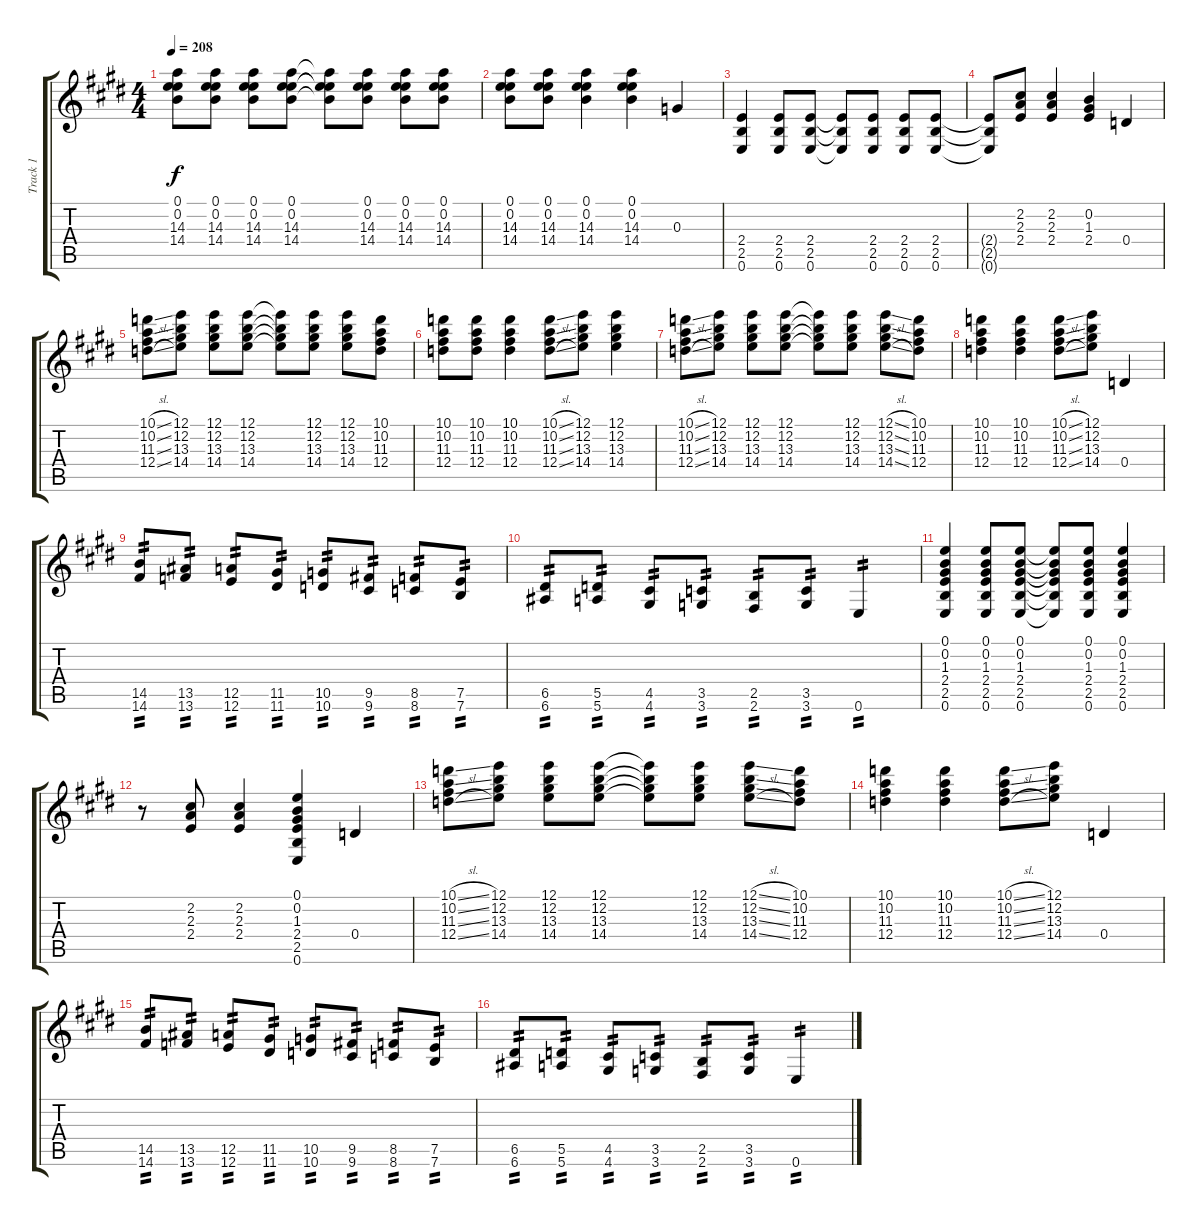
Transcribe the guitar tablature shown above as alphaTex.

\track ("Track 1" "Track 1") {instrument distortionguitar}
\staff {score tabs}
\tuning (E4 B3 G3 D3 A2 E2) {hide}
\ts (4 4)
\tempo 208
\clef g2
\ks e
(0.1 0.2 14.3 14.4).8{dy f} (0.1 0.2 14.3 14.4).8 (0.1 0.2 14.3 14.4).8 (0.1 0.2 14.3 14.4).8 (0.1{t} 0.2{t} 14.3{t} 14.4{t}).8 (0.1 0.2 14.3 14.4).8 (0.1 0.2 14.3 14.4).8 (0.1 0.2 14.3 14.4).8 |
(0.1 0.2 14.3 14.4).8 (0.1 0.2 14.3 14.4).8 (0.1 0.2 14.3 14.4).4 (0.1 0.2 14.3 14.4).4 0.3.4 |
(2.4 2.5 0.6).4 (2.4 2.5 0.6).8 (2.4 2.5 0.6).8 (2.4{t} 2.5{t} 0.6{t}).8 (2.4 2.5 0.6).8 (2.4 2.5 0.6).8 (2.4 2.5 0.6).8 |
(2.4{t} 2.5{t} 0.6{t}).8 (2.2 2.3 2.4).8 (2.2 2.3 2.4).4 (0.2 1.3 2.4).4 0.4.4 |
(10.1{sl} 10.2{sl} 11.3{sl} 12.4{sl}).8 (12.1 12.2 13.3 14.4).8 (12.1 12.2 13.3 14.4).8 (12.1 12.2 13.3 14.4).8 (12.1{t} 12.2{t} 13.3{t} 14.4{t}).8 (12.1 12.2 13.3 14.4).8 (12.1 12.2 13.3 14.4).8 (10.1 10.2 11.3 12.4).8 |
(10.1 10.2 11.3 12.4).8 (10.1 10.2 11.3 12.4).8 (10.1 10.2 11.3 12.4).4 (10.1{sl} 10.2{sl} 11.3{sl} 12.4{sl}).8 (12.1 12.2 13.3 14.4).8 (12.1 12.2 13.3 14.4).4 |
(10.1{sl} 10.2{sl} 11.3{sl} 12.4{sl}).8 (12.1 12.2 13.3 14.4).8 (12.1 12.2 13.3 14.4).8 (12.1 12.2 13.3 14.4).8 (12.1{t} 12.2{t} 13.3{t} 14.4{t}).8 (12.1 12.2 13.3 14.4).8 (12.1{sl} 12.2{sl} 13.3{sl} 14.4{sl}).8 (10.1 10.2 11.3 12.4).8 |
(10.1 10.2 11.3 12.4).4 (10.1 10.2 11.3 12.4).4 (10.1{sl} 10.2{sl} 11.3{sl} 12.4{sl}).8 (12.1 12.2 13.3 14.4).8 0.4.4 |
(14.5 14.6).8{tp 2} (13.5 13.6).8{tp 2} (12.5 12.6).8{tp 2} (11.5 11.6).8{tp 2} (10.5 10.6).8{tp 2} (9.5 9.6).8{tp 2} (8.5 8.6).8{tp 2} (7.5 7.6).8{tp 2} |
(6.5 6.6).8{tp 2} (5.5 5.6).8{tp 2} (4.5 4.6).8{tp 2} (3.5 3.6).8{tp 2} (2.5 2.6).8{tp 2} (3.5 3.6).8{tp 2} 0.6.4{tp 2} |
(0.1 0.2 1.3 2.4 2.5 0.6).4 (0.1 0.2 1.3 2.4 2.5 0.6).8 (0.1 0.2 1.3 2.4 2.5 0.6).8 (0.1{t} 0.2{t} 1.3{t} 2.4{t} 2.5{t} 0.6{t}).8 (0.1 0.2 1.3 2.4 2.5 0.6).8 (0.1 0.2 1.3 2.4 2.5 0.6).4 |
r.8 (2.2 2.3 2.4).8 (2.2 2.3 2.4).4 (0.1 0.2 1.3 2.4 2.5 0.6).4 0.4.4 |
(10.1{sl} 10.2{sl} 11.3{sl} 12.4{sl}).8 (12.1 12.2 13.3 14.4).8 (12.1 12.2 13.3 14.4).8 (12.1 12.2 13.3 14.4).8 (12.1{t} 12.2{t} 13.3{t} 14.4{t}).8 (12.1 12.2 13.3 14.4).8 (12.1{sl} 12.2{sl} 13.3{sl} 14.4{sl}).8 (10.1 10.2 11.3 12.4).8 |
(10.1 10.2 11.3 12.4).4 (10.1 10.2 11.3 12.4).4 (10.1{sl} 10.2{sl} 11.3{sl} 12.4{sl}).8 (12.1 12.2 13.3 14.4).8 0.4.4 |
(14.5 14.6).8{tp 2} (13.5 13.6).8{tp 2} (12.5 12.6).8{tp 2} (11.5 11.6).8{tp 2} (10.5 10.6).8{tp 2} (9.5 9.6).8{tp 2} (8.5 8.6).8{tp 2} (7.5 7.6).8{tp 2} |
(6.5 6.6).8{tp 2} (5.5 5.6).8{tp 2} (4.5 4.6).8{tp 2} (3.5 3.6).8{tp 2} (2.5 2.6).8{tp 2} (3.5 3.6).8{tp 2} 0.6.4{tp 2}
